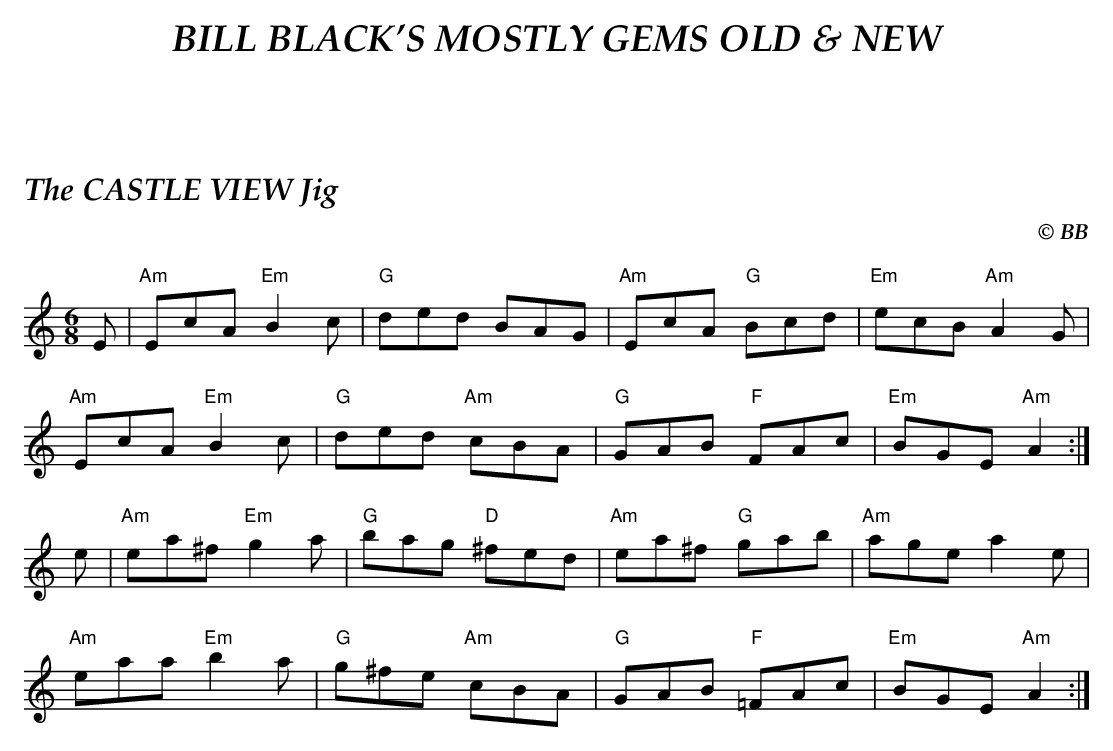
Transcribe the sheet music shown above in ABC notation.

X:1
T:CASTLE VIEW Jig, The
C:© BB
Q:1/4=160
M:6/8
L:1/8
K:Am
E|"Am"EcA "Em"B2 c|"G"ded BAG|"Am"EcA "G"Bcd|"Em"ecB "Am"A2 G|
"Am"EcA "Em"B2 c|"G"ded "Am"cBA|"G"GAB "F"FAc|"Em"BGE "Am"A2 :|
e|"Am"ea^f "Em"g2 a|"G"bag "D"^fed|"Am"ea^f "G"gab|"Am"age a2 e|
"Am"eaa "Em"b2 a|"G"g^fe "Am"cBA|"G"GAB "F"=FAc|"Em"BGE "Am"A2 :|
